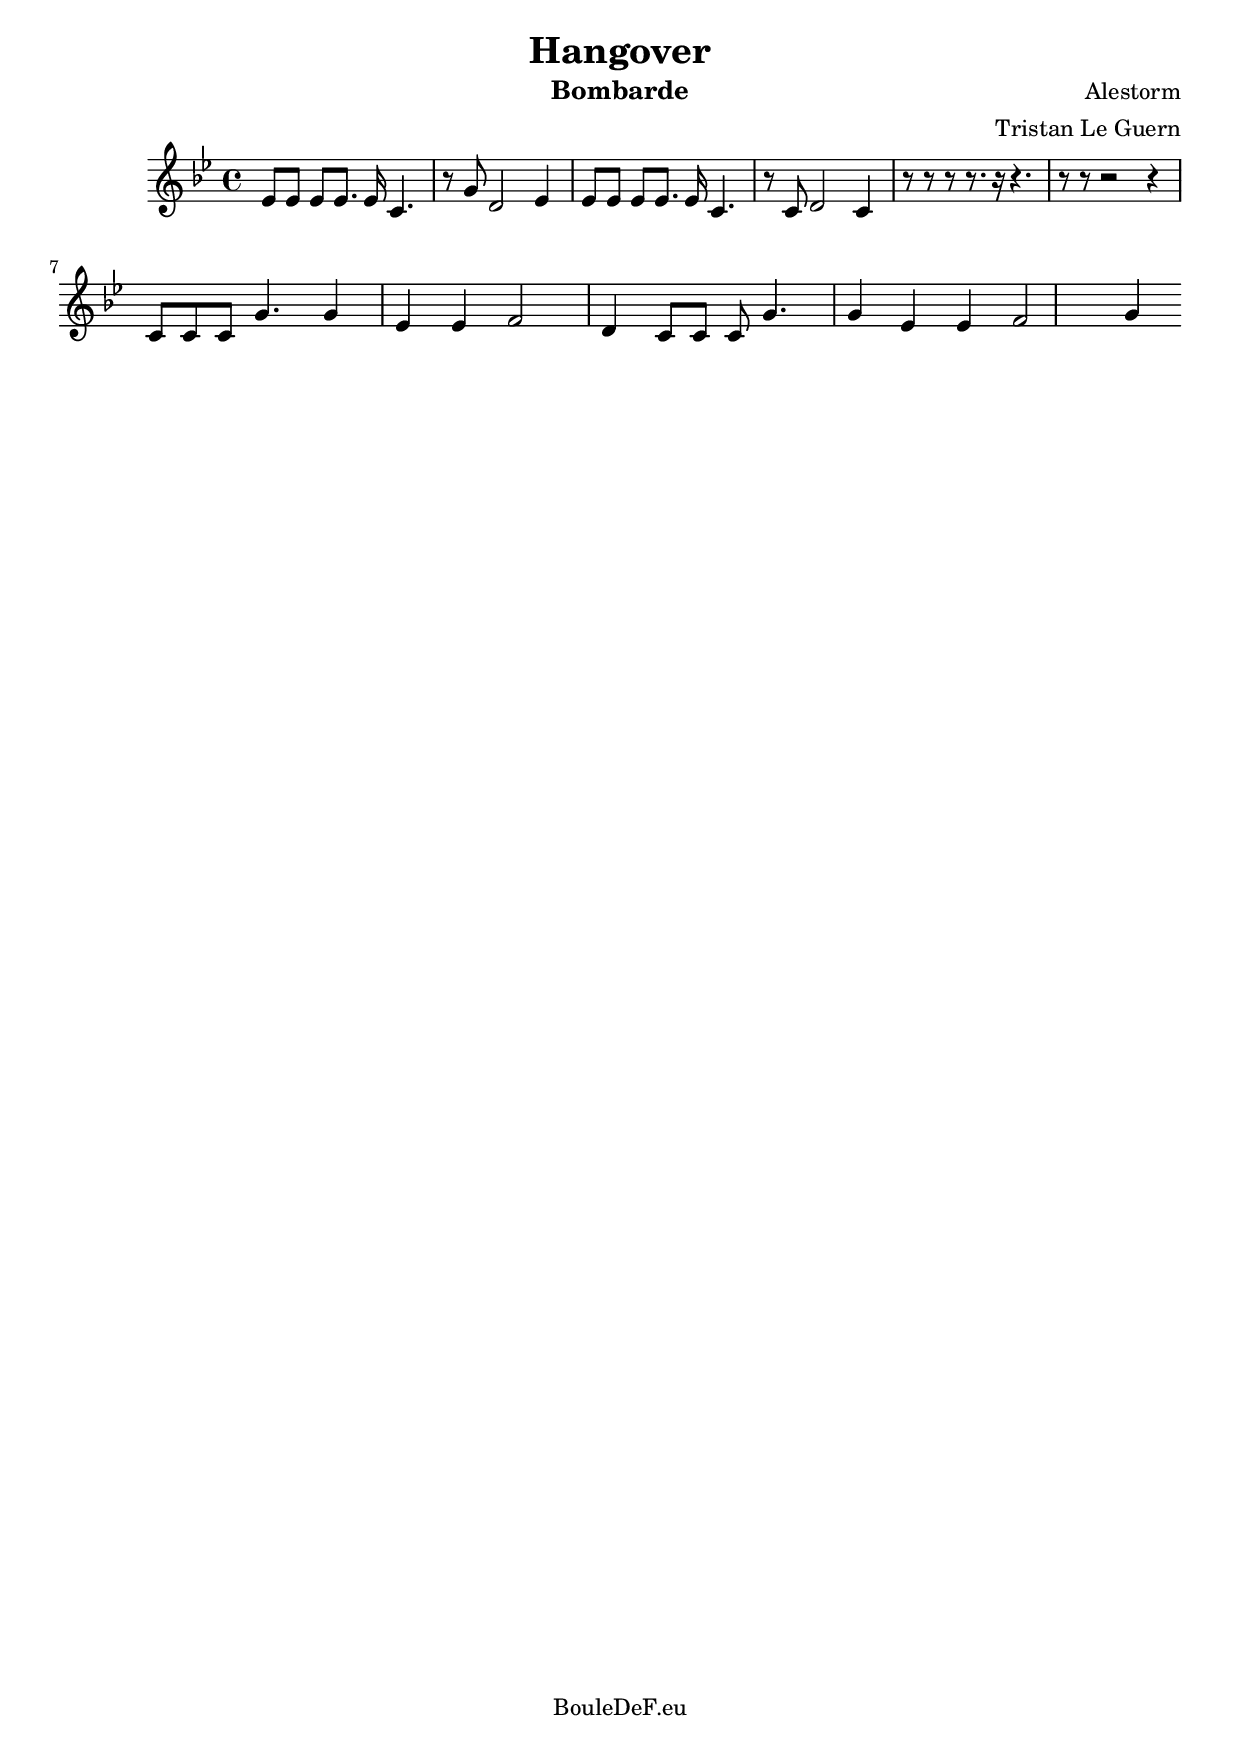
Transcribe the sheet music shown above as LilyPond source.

\version "2.16.0"
\include "italiano.ly"

\header {
	title = "Hangover"
	composer = "Alestorm"
	arranger = "Tristan Le Guern"
	instrument = "Bombarde"
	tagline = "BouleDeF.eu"
}

\score {
	\new Staff \relative si {
		\clef treble
		\key sib \major
		\time 4/4

		mib8 mib mib mib8. mib16 do4.
		| r8 sol'8 re2 mib4
		| mib8 mib mib mib8. mib16 do4.
		| r8 do8 re2 do4
		| r8 r r r8. r16 r4.
		| r8 r r2 r4
		\break
		% ... 
		do8 do do sol'4. sol4 mib mib fa2 re4
		do8 do do sol'4. sol4 mib mib fa2 sol4
	}
}
